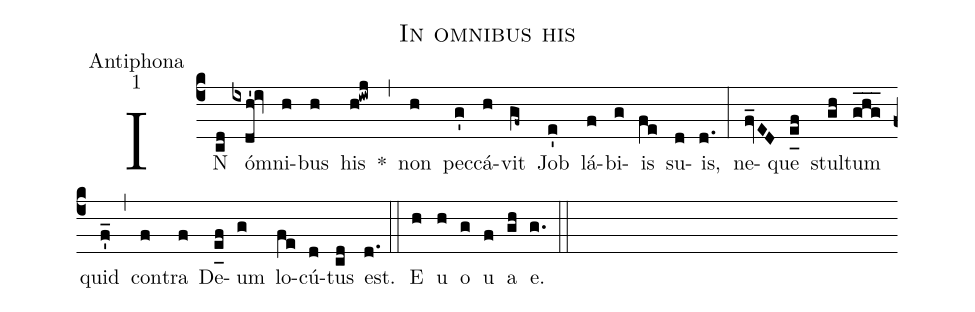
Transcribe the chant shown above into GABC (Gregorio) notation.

name:In omnibus his;
office-part:Antiphona;
mode:1;
%%
(c4) IN(cd) ó(ixdh'!iv)mni(h)bus(h) his(h!iwj) *(,) non(h) pec(g')cá(h)vit(gf~) Job(e') lá(f)bi(g)is(fe) su(d)is,(d.) (:) ne(fv_ED)que(e_[uh:l]f) stul(gh)tum(ghg___) quid(f'_) (,) con(f)tra(f) De(e_[uh:l]f)um(g) lo(fe)cú(d)tus(cd) est.(d.) (::) <eu>E(h) u(h) o(g) u(f) a(gh) e.</eu>(g.) (::)
